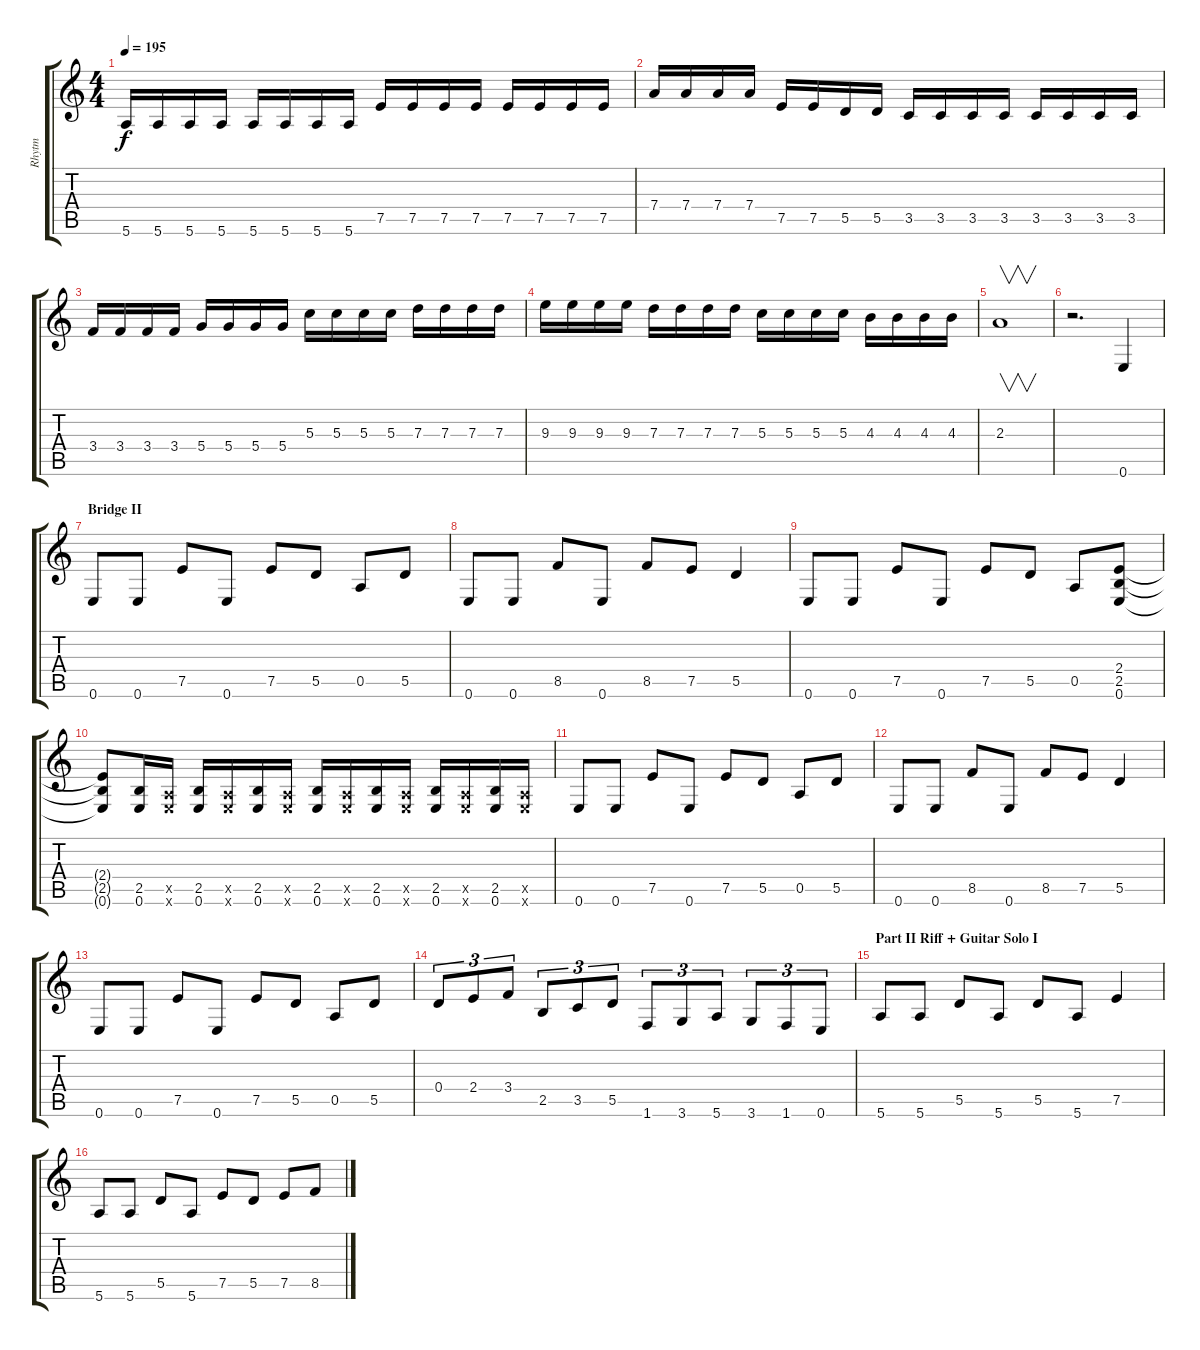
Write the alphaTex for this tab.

\track ("Rhytm" "Rhytm") {instrument distortionguitar}
\staff {score tabs}
\tuning (E4 B3 G3 D3 A2 E2) {hide}
\ts (4 4)
\tempo 195
\clef g2
\ks c
5.6.16{dy f} 5.6.16 5.6.16 5.6.16 5.6.16 5.6.16 5.6.16 5.6.16 7.5.16 7.5.16 7.5.16 7.5.16 7.5.16 7.5.16 7.5.16 7.5.16 |
7.4.16 7.4.16 7.4.16 7.4.16 7.5.16 7.5.16 5.5.16 5.5.16 3.5.16 3.5.16 3.5.16 3.5.16 3.5.16 3.5.16 3.5.16 3.5.16 |
3.4.16 3.4.16 3.4.16 3.4.16 5.4.16 5.4.16 5.4.16 5.4.16 5.3.16 5.3.16 5.3.16 5.3.16 7.3.16 7.3.16 7.3.16 7.3.16 |
9.3.16 9.3.16 9.3.16 9.3.16 7.3.16 7.3.16 7.3.16 7.3.16 5.3.16 5.3.16 5.3.16 5.3.16 4.3.16 4.3.16 4.3.16 4.3.16 |
2.3.1{v} |
r.2{d} 0.6.4 |
\section ("" "Bridge II")
0.6.8 0.6.8 7.5.8 0.6.8 7.5.8 5.5.8 0.5.8 5.5.8 |
0.6.8 0.6.8 8.5.8 0.6.8 8.5.8 7.5.8 5.5.4 |
0.6.8 0.6.8 7.5.8 0.6.8 7.5.8 5.5.8 0.5.8 (2.4 2.5 0.6).8 |
(2.4{t} 2.5{t} 0.6{t}).8 (2.5 0.6).16 (0.5{x} 0.6{x}).16 (2.5 0.6).16 (0.5{x} 0.6{x}).16 (2.5 0.6).16 (0.5{x} 0.6{x}).16 (2.5 0.6).16 (0.5{x} 0.6{x}).16 (2.5 0.6).16 (0.5{x} 0.6{x}).16 (2.5 0.6).16 (0.5{x} 0.6{x}).16 (2.5 0.6).16 (0.5{x} 0.6{x}).16 |
0.6.8 0.6.8 7.5.8 0.6.8 7.5.8 5.5.8 0.5.8 5.5.8 |
0.6.8 0.6.8 8.5.8 0.6.8 8.5.8 7.5.8 5.5.4 |
0.6.8 0.6.8 7.5.8 0.6.8 7.5.8 5.5.8 0.5.8 5.5.8 |
0.4.8{tu (3 2)} 2.4.8{tu (3 2)} 3.4.8{tu (3 2)} 2.5.8{tu (3 2)} 3.5.8{tu (3 2)} 5.5.8{tu (3 2)} 1.6.8{tu (3 2)} 3.6.8{tu (3 2)} 5.6.8{tu (3 2)} 3.6.8{tu (3 2)} 1.6.8{tu (3 2)} 0.6.8{tu (3 2)} |
\section ("" "Part II Riff + Guitar Solo I")
5.6.8 5.6.8 5.5.8 5.6.8 5.5.8 5.6.8 7.5.4 |
5.6.8 5.6.8 5.5.8 5.6.8 7.5.8 5.5.8 7.5.8 8.5.8
